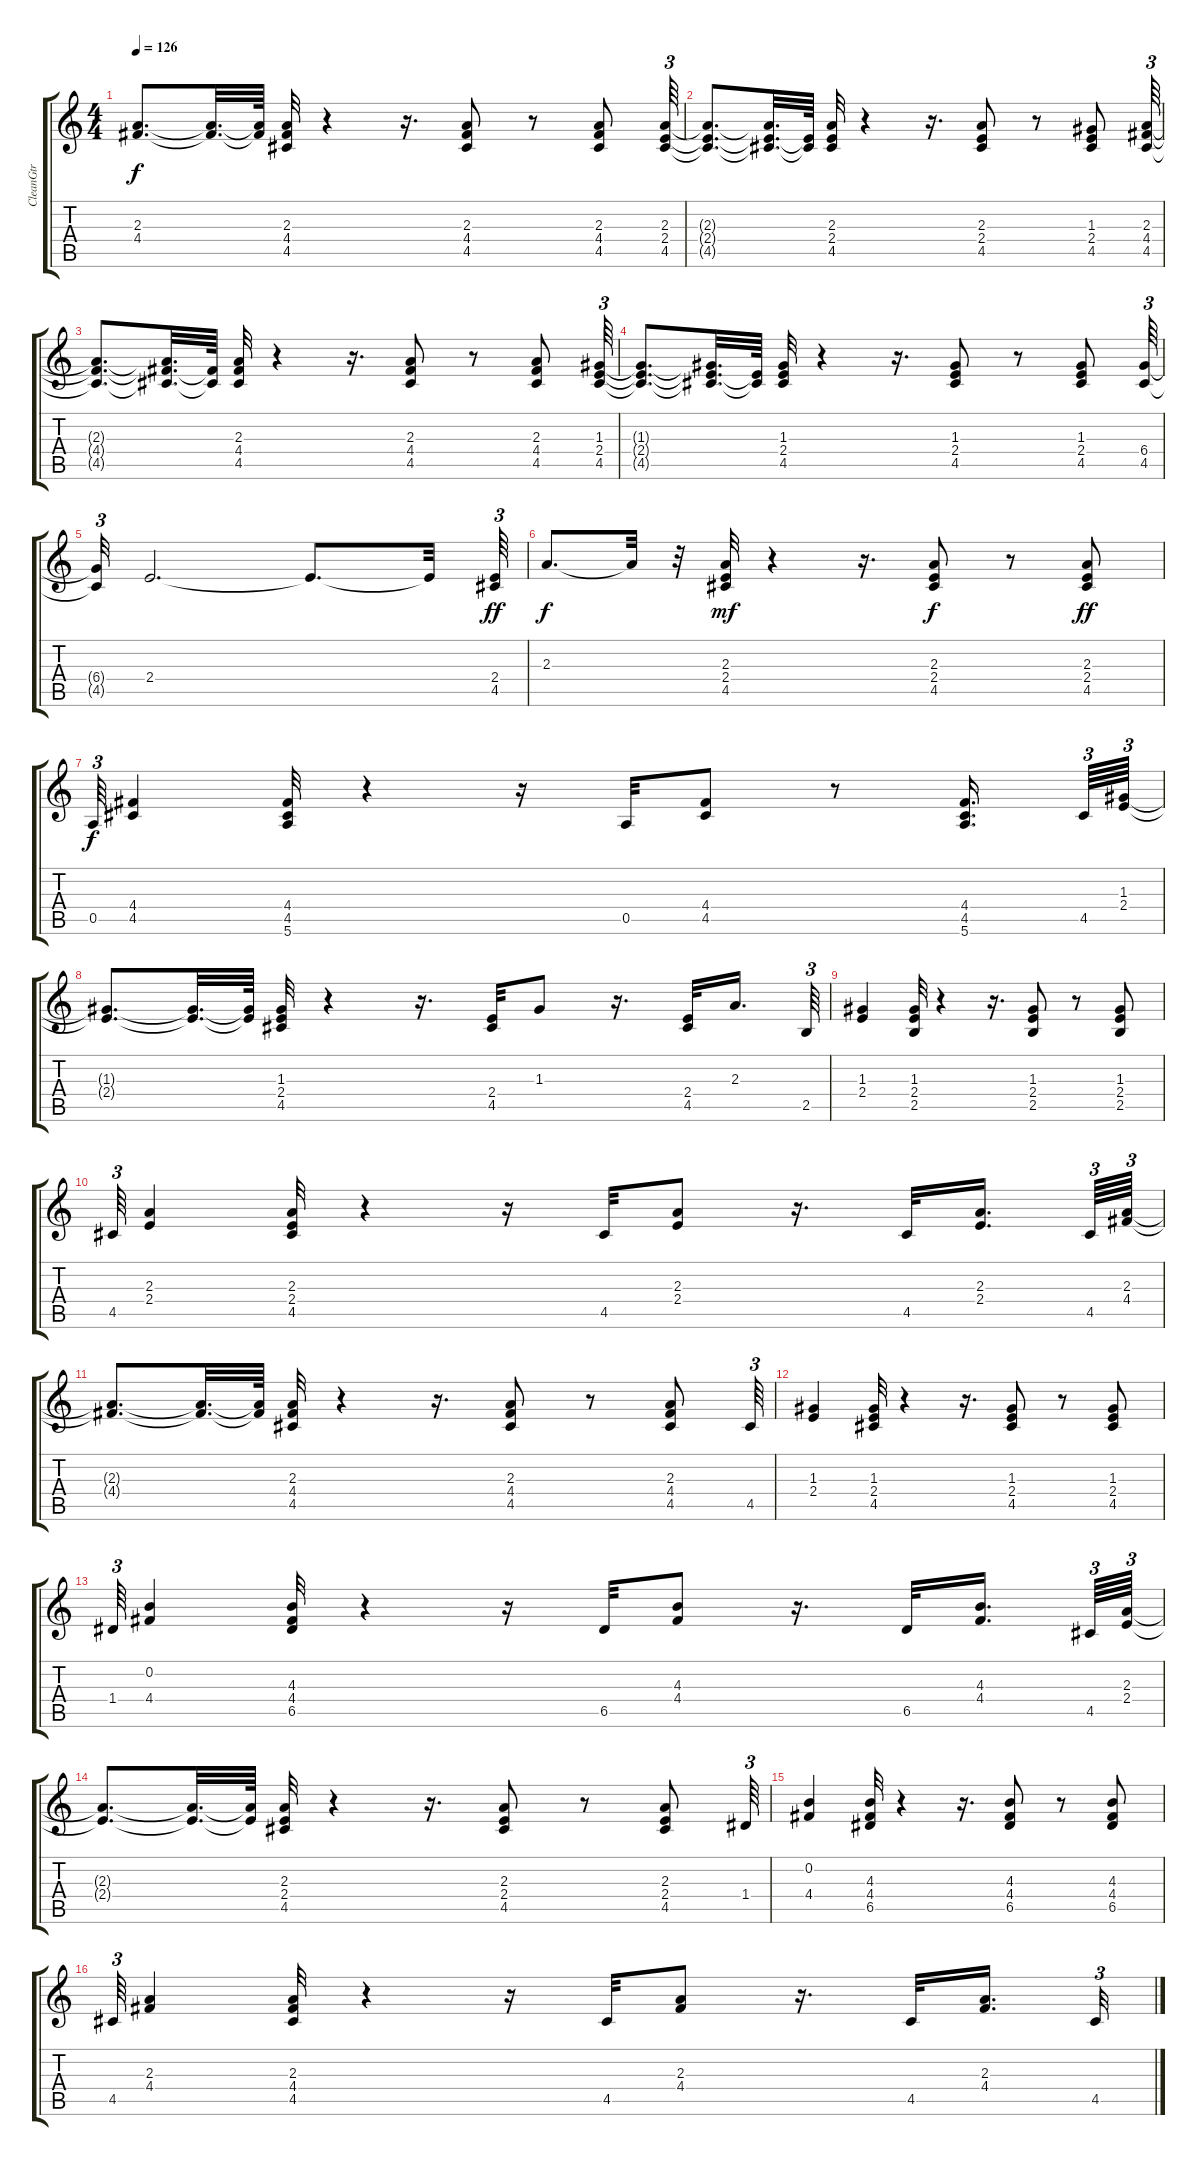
\track ("CleanGtr" "CleanGtr") {instrument electricguitarclean}
\staff {score tabs}
\tuning (E4 B3 G3 D3 A2 E2) {hide}
\ts (4 4)
\tempo 126
\clef g2
\ks c
(2.3{t} 4.4{t}).8{d dy f} (2.3{t} 4.4{t}).32{d} (2.3{t} 4.4{t}).64 (2.3 4.4 4.5).32 r.4 r.16{d} (2.3 4.4 4.5).8 r.8 (2.3 4.4 4.5).8 (2.3 2.4 4.5).64{tu (3 2)} |
(2.3{t} 2.4{t} 4.5{t}).8{d} (2.3{t} 2.4{t} 4.5{t}).32{d} (2.4{t} 4.5{t}).64 (2.3 2.4 4.5).32 r.4 r.16{d} (2.3 2.4 4.5).8 r.8 (1.3 2.4 4.5).8 (2.3 4.4 4.5).64{tu (3 2)} |
(2.3{t} 4.4{t} 4.5{t}).8{d} (2.3{t} 4.4{t} 4.5{t}).32{d} (4.4{t} 4.5{t}).64 (2.3 4.4 4.5).32 r.4 r.16{d} (2.3 4.4 4.5).8 r.8 (2.3 4.4 4.5).8 (1.3 2.4 4.5).64{tu (3 2)} |
(1.3{t} 2.4{t} 4.5{t}).8{d} (1.3{t} 2.4{t} 4.5{t}).32{d} (2.4{t} 4.5{t}).64 (1.3 2.4 4.5).32 r.4 r.16{d} (1.3 2.4 4.5).8 r.8 (1.3 2.4 4.5).8 (6.4 4.5).64{tu (3 2)} |
(6.4{t} 4.5{t}).32{tu (3 2)} 2.4.2{d} 2.4{t}.8{d} 2.4{t}.32 (2.4 4.5).64{tu (3 2) dy ff} |
2.3.8{d dy f} 2.3{t}.32 r.32 (2.3 2.4 4.5).32{dy mf} r.4 r.16{d} (2.3 2.4 4.5).8{dy f} r.8 (2.3 2.4 4.5).8{dy ff} |
0.5.64{tu (3 2) dy f} (4.4 4.5).4 (4.4 4.5 5.6).32 r.4 r.16 0.5.32 (4.4 4.5).8 r.8 (4.4 4.5 5.6).16{d} 4.5.64{tu (3 2)} (1.3 2.4).64{tu (3 2)} |
(1.3{t} 2.4{t}).8{d} (1.3{t} 2.4{t}).32{d} (1.3{t} 2.4{t}).64 (1.3 2.4 4.5).32 r.4 r.16{d} (2.4 4.5).32 1.3.8 r.16{d} (2.4 4.5).32 2.3.16{d} 2.5.64{tu (3 2)} |
(1.3 2.4).4 (1.3 2.4 2.5).32 r.4 r.16{d} (1.3 2.4 2.5).8 r.8 (1.3 2.4 2.5).8 |
4.5.64{tu (3 2)} (2.3 2.4).4 (2.3 2.4 4.5).32 r.4 r.16 4.5.32 (2.3 2.4).8 r.16{d} 4.5.32 (2.3 2.4).16{d} 4.5.64{tu (3 2)} (2.3 4.4).64{tu (3 2)} |
(2.3{t} 4.4{t}).8{d} (2.3{t} 4.4{t}).32{d} (2.3{t} 4.4{t}).64 (2.3 4.4 4.5).32 r.4 r.16{d} (2.3 4.4 4.5).8 r.8 (2.3 4.4 4.5).8 4.5.64{tu (3 2)} |
(1.3 2.4).4 (1.3 2.4 4.5).32 r.4 r.16{d} (1.3 2.4 4.5).8 r.8 (1.3 2.4 4.5).8 |
1.4.64{tu (3 2)} (0.2 4.4).4 (4.3 4.4 6.5).32 r.4 r.16 6.5.32 (4.3 4.4).8 r.16{d} 6.5.32 (4.3 4.4).16{d} 4.5.64{tu (3 2)} (2.3 2.4).64{tu (3 2)} |
(2.3{t} 2.4{t}).8{d} (2.3{t} 2.4{t}).32{d} (2.3{t} 2.4{t}).64 (2.3 2.4 4.5).32 r.4 r.16{d} (2.3 2.4 4.5).8 r.8 (2.3 2.4 4.5).8 1.4.64{tu (3 2)} |
(0.2 4.4).4 (4.3 4.4 6.5).32 r.4 r.16{d} (4.3 4.4 6.5).8 r.8 (4.3 4.4 6.5).8 |
4.5.64{tu (3 2)} (2.3 4.4).4 (2.3 4.4 4.5).32 r.4 r.16 4.5.32 (2.3 4.4).8 r.16{d} 4.5.32 (2.3 4.4).16{d} 4.5.32{tu (3 2)}
